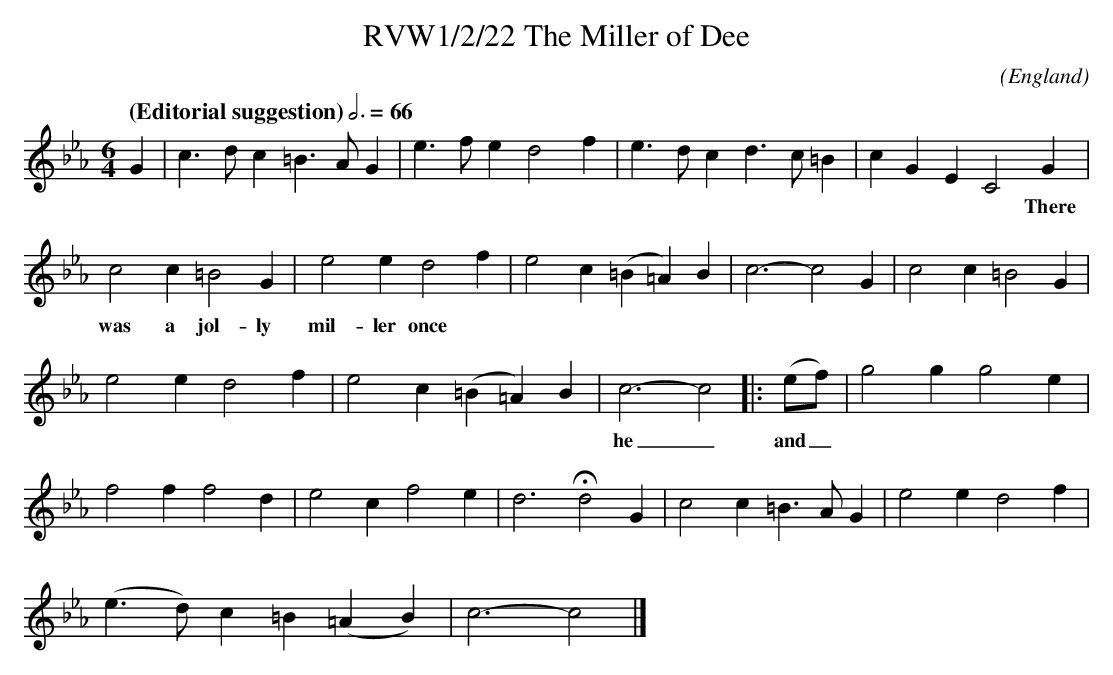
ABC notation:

X:1
T:RVW1/2/22 The Miller of Dee
C: (England)
L:1/4
Q: "(Editorial suggestion)" 3/4=66
M:6/4
K:Eb
G | c3/2 d/2 c =B3/2 A/2 G | e3/2 f/2 e d2 f | e3/2 d/2 c d3/2 c/2 =B | c G E C2 G |$
w: **********************There
c2 c =B2 G | e2 e d2 f | e2 c (=B =A) B | c3-c2 G | c2 c =B2 G |$
w: was a jol- ly mil- ler once
e2 e d2 f | e2 c (=B =A) B | c3-c2 |: (e/2f/2) | g2 g g2 e |$
w: *********he_ and_
f2 f f2 d | e2 c f2 e | d3 !fermata!d2 G | c2 c =B3/2 A/2 G | e2 e d2 f |$
(e3/2 d/2) c =B (=A B) | c3-c2 |]$
